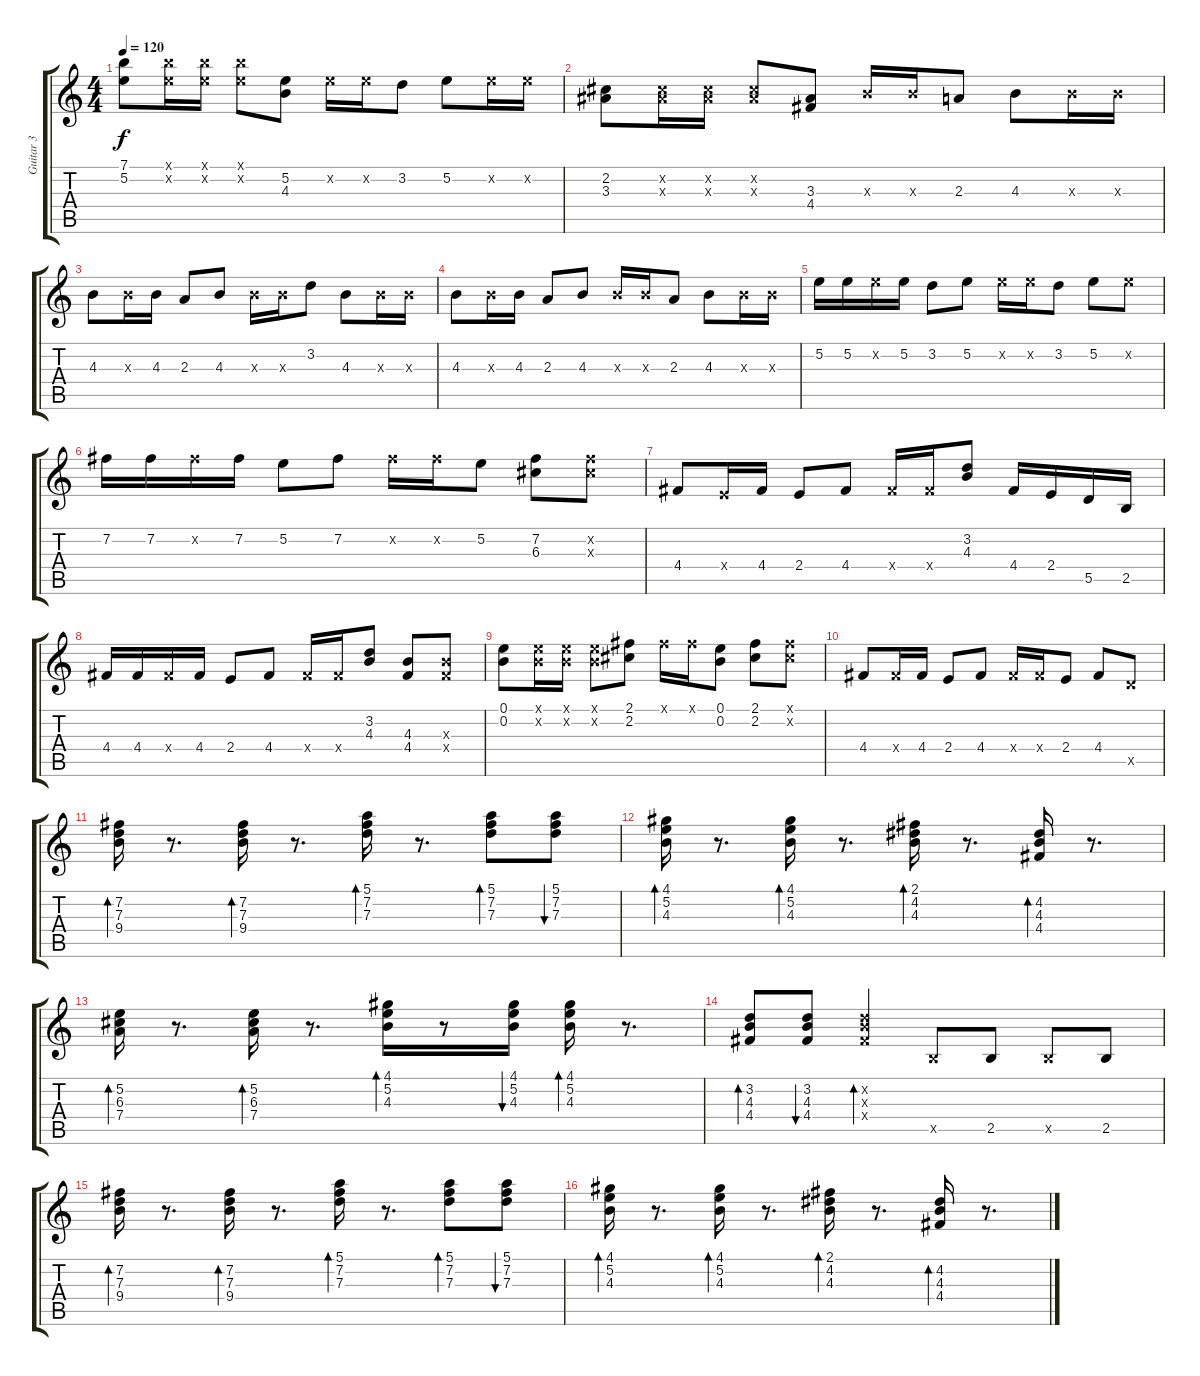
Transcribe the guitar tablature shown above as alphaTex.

\track ("Guitar 3" "Guitar 3") {instrument electricguitarjazz}
\staff {score tabs}
\tuning (E4 B3 G3 D3 A2 E2) {hide}
\ts (4 4)
\tempo 120
\clef g2
\ks c
(7.1 5.2).8{dy f} (7.1{x} 5.2{x}).16 (7.1{x} 5.2{x}).16 (7.1{x} 5.2{x}).8 (5.2 4.3).8 5.2{x}.16 5.2{x}.16 3.2.8 5.2.8 5.2{x}.16 5.2{x}.16 |
(2.2 3.3).8 (2.2{x} 3.3{x}).16 (2.2{x} 3.3{x}).16 (2.2{x} 3.3{x}).8 (3.3 4.4).8 4.3{x}.16 4.3{x}.16 2.3.8 4.3.8 4.3{x}.16 4.3{x}.16 |
4.3.8 4.3{x}.16 4.3.16 2.3.8 4.3.8 4.3{x}.16 4.3{x}.16 3.2.8 4.3.8 4.3{x}.16 4.3{x}.16 |
4.3.8 4.3{x}.16 4.3.16 2.3.8 4.3.8 4.3{x}.16 4.3{x}.16 2.3.8 4.3.8 4.3{x}.16 4.3{x}.16 |
5.2.16 5.2.16 5.2{x}.16 5.2.16 3.2.8 5.2.8 5.2{x}.16 5.2{x}.16 3.2.8 5.2.8 5.2{x}.8 |
7.2.16 7.2.16 7.2{x}.16 7.2.16 5.2.8 7.2.8 7.2{x}.16 7.2{x}.16 5.2.8 (7.2 6.3).8 (7.2{x} 6.3{x}).8 |
4.4.8 2.4{x}.16 4.4.16 2.4.8 4.4.8 4.4{x}.16 4.4{x}.16 (3.2 4.3).8 4.4.16 2.4.16 5.5.16 2.5.16 |
4.4.16 4.4.16 4.4{x}.16 4.4.16 2.4.8 4.4.8 4.4{x}.16 4.4{x}.16 (3.2 4.3).8 (4.3 4.4).8 (4.3{x} 4.4{x}).8 |
(0.1 0.2).8 (0.1{x} 0.2{x}).16 (0.1{x} 0.2{x}).16 (0.1{x} 0.2{x}).8 (2.1 2.2).8 2.1{x}.16 2.1{x}.16 (0.1 0.2).8 (2.1 2.2).8 (2.1{x} 2.2{x}).8 |
4.4.8 4.4{x}.16 4.4.16 2.4.8 4.4.8 4.4{x}.16 4.4{x}.16 2.4.8 4.4.8 5.5{x}.8 |
(7.2 7.3 9.4).16{bd 30} r.8{d} (7.2 7.3 9.4).16{bd 30} r.8{d} (5.1 7.2 7.3).16{bd 30} r.8{d} (5.1 7.2 7.3).8{bd 30} (5.1 7.2 7.3).8{bu 30} |
(4.1 5.2 4.3).16{bd 30} r.8{d} (4.1 5.2 4.3).16{bd 30} r.8{d} (2.1 4.2 4.3).16{bd 30} r.8{d} (4.2 4.3 4.4).16{bd 30} r.8{d} |
(5.2 6.3 7.4).16{bd 30} r.8{d} (5.2 6.3 7.4).16{bd 30} r.8{d} (4.1 5.2 4.3).16{bd 30} r.8 (4.1 5.2 4.3).16{bu 30} (4.1 5.2 4.3).16{bd 30} r.8{d} |
(3.2 4.3 4.4).8{bd 30} (3.2 4.3 4.4).8{bu 30} (3.2{x} 4.3{x} 4.4{x}).4{bd 30} 2.5{x}.8 2.5.8 2.5{x}.8 2.5.8 |
(7.2 7.3 9.4).16{bd 30} r.8{d} (7.2 7.3 9.4).16{bd 30} r.8{d} (5.1 7.2 7.3).16{bd 30} r.8{d} (5.1 7.2 7.3).8{bd 30} (5.1 7.2 7.3).8{bu 30} |
(4.1 5.2 4.3).16{bd 30} r.8{d} (4.1 5.2 4.3).16{bd 30} r.8{d} (2.1 4.2 4.3).16{bd 30} r.8{d} (4.2 4.3 4.4).16{bd 30} r.8{d}
